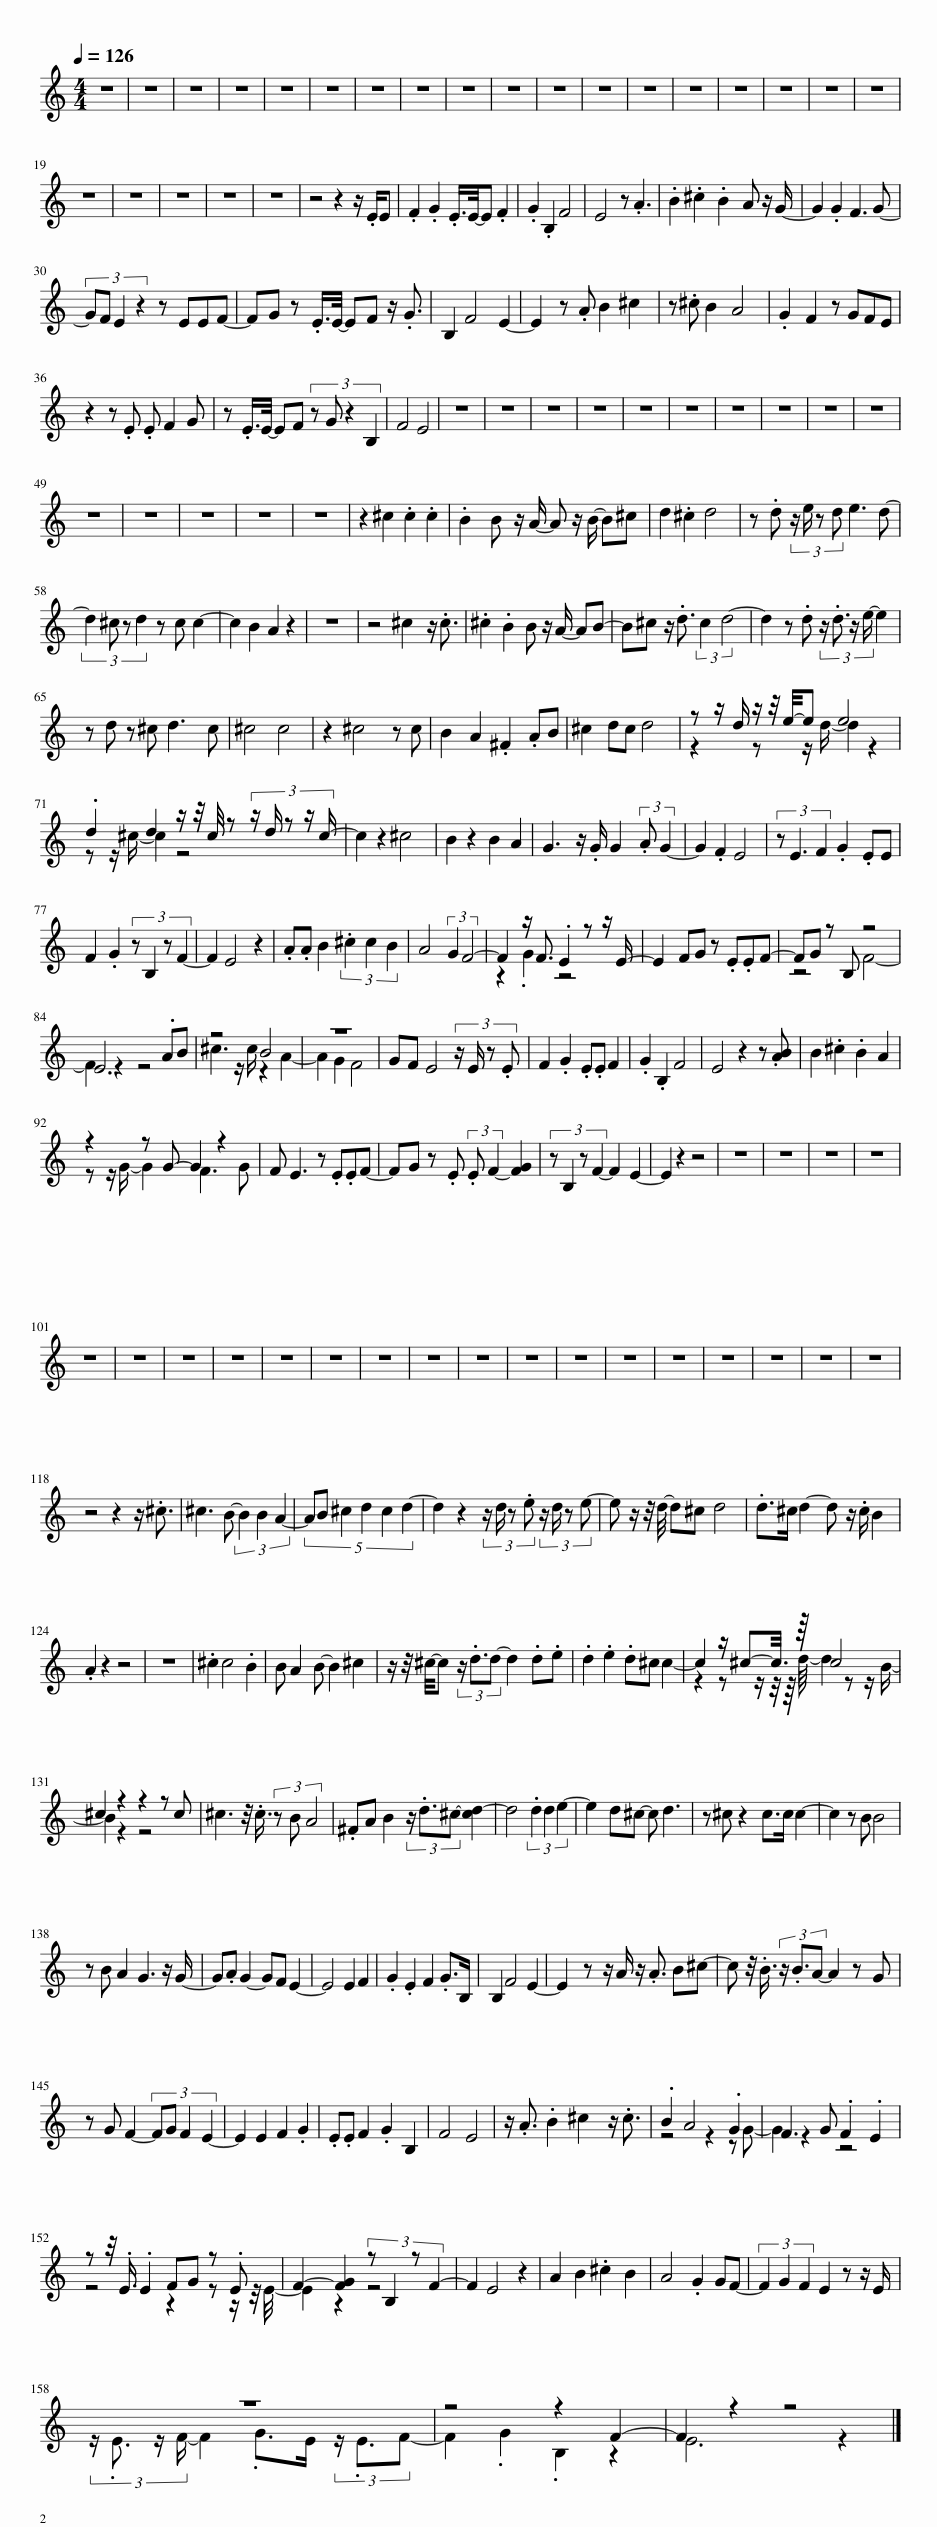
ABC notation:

X:1
%%score ( 1 2 )
L:1/8
Q:1/4=126
M:4/4
I:linebreak $
K:C
V:1 treble
V:2 treble
V:1
 z8 | z8 | z8 | z8 | z8 | %5
 z8 | z8 | z8 | z8 | z8 | %10
 z8 | z8 | z8 | z8 | z8 | %15
 z8 | z8 | z8 |$ z8 | z8 | %20
 z8 | z8 | z8 | z4 z2 z/ .E/E | .F2 .G2 .E/>E/-E .F2 | %25
 .G2 .B,2 F4 | E4 z .A3 | .B2 .^c2 .B2 A z/ G/- | G2 .G2 F3 G- |$ (3:2:4GF E2 z2 z EEF- | %30
 FG z .E/>E/- EF z/ .G3/2 | B,2 F4 E2- | E2 z .A B2 ^c2 | z .^c B2 A4 | .G2 F2 z GFE |$ %35
 z2 z .E .E F2 G | z .E/>E/- EF (3:2:4z G z2 B,2 | F4 E4 | z8 | z8 | %40
 z8 | z8 | z8 | z8 | z8 | %45
 z8 | z8 | z8 |$ z8 | z8 | %50
 z8 | z8 | z8 | z2 ^c2 .c2 .c2 | .B2 B z/ A/- A z/ B/- B^c | %55
 d2 .^c2 d4 | z .d (3:2:4z/ e/ z d e3 d- |$ (3:2:4d2 ^c z d2 z c c2- | c2 B2 A2 z2 | z8 | %60
 z4 ^c2 z/ .c3/2 | .^c2 .B2 B z/ A/- AB- | B^c z/ .d3/2 (3:2:2c2 d4- | d2 z .d (3:2:4z/ .d3/2 z/ e/- e2 |$ z d z ^c d3 c | %65
 ^c4 c4 | z2 ^c4 z c | B2 A2 .^F2 .AB | ^c2 dc d4 | z z/ d/ z/ z/4 e/4-e e4 |$ %70
 .d2 d2 z/ z/4 ^c/4 z (3:2:5z/ d/ z z/ c/- | c2 z2 ^c4 | B2 z2 B2 A2 | G3 z/ .G/ G2 (3:2:2.A G2- | G2 .F2 E4 | %75
 (3z E3 F2 .G2 .EE |$ F2 .G2 (3:2:4z B,2 z F2- | F2 E4 z2 | .A.A B2 (3.^c2 c2 B2 | A4 (3:2:2G2 F4- | %80
 F2 z/ F3/2 .E2 z z/ E/- | E2 FG z .E.EF- | FG z B, z4 |$ E6 .AB | z4 B4 | %85
 z8 | GF E4 (3:2:4z/ E/ z .E | F2 .G2 .E.E F2 | .G2 .B,2 F4 | E4 z2 z .[AB] | %90
 B2 .^c2 .B2 A2 |$ z2 z G- G2 z2 | F E3 z .E.EF- | FG z .E (3:2:2.E F2- [FG]2 | (3:2:4z B,2 z F2- F2 E2- | %95
 E2 z2 z4 | z8 | z8 | z8 | z8 |$ %100
 z8 | z8 | z8 | z8 | z8 | %105
 z8 | z8 | z8 | z8 | z8 | %110
 z8 | z8 | z8 | z8 | z8 | %115
 z8 | z8 |$ z4 z2 z/ .^c3/2 | ^c3 B- (3B2 B2 A2- | (5:4:6AB ^c2 d2 c2 d2- | %120
 d2 z2 (3:2:4z/ d/ z .e (3:2:4z/ d/ z e- | e z/ z/4 d/4- d^c d4 | .d>^c d2- d z/ .c/ B2 |$ .A2 z2 z4 | z8 | %125
 .^c2 c4 .B2 | B A2 B- B2 ^c2 | z/ z/4 ^c/4-c (3z/ .d3/2d- d2 .d.e | .d2 .e2 .d^c c2- | c2 z/ ^c-c3/8 z/8 c4 |$ %130
 ^c2 z2 z2 z c | ^c3 z/4 .c3/4 (3z B A4 | .^FA B2 (3z/ .d3/2^c- [cd-]2 | d4 (3.d2 d2 e2- | e2 d^c- c d3 | %135
 z ^c z2 c>c c2- | c2 z B B4 |$ z B A2 G3 z/ G/- | G.A G2- GF E2- | E4 E2 F2 | %140
 .G2 .E2 F2 .G>B, | B,2 F4 E2- | E2 z z/ A/ z/ .A3/2 B^c- | c z/4 .B3/4 (3z/ .B3/2A- A2 z G |$ z G F2- (3:2:4FG F2 E2- | %145
 E2 E2 F2 .G2 | .E.E F2 .G2 B,2 | F4 E4 | z/ .A3/2 .B2 ^c2 z/ .c3/2 | .B2 A4 .G2 | %150
 F3 G .F2 .E2 |$ z z/4 .E3/4 .E2 FG z .E | F2- [FG]2 (3:2:4z B,2 z F2- | F2 E4 z2 | A2 B2 .^c2 B2 | %155
 A4 .G2 GF- | (3F2 G2 F2 E2 z z/ E/ |$ z8 | z4 z2 F2- | F2 z2 z4 |] %160
V:2
 x8 | x8 | x8 | x8 | x8 | %5
 x8 | x8 | x8 | x8 | x8 | %10
 x8 | x8 | x8 | x8 | x8 | %15
 x8 | x8 | x8 |$ x8 | x8 | %20
 x8 | x8 | x8 | x8 | x8 | %25
 x8 | x8 | x8 | x8 |$ x8 | %30
 x8 | x8 | x8 | x8 | x8 |$ %35
 x8 | x8 | x8 | x8 | x8 | %40
 x8 | x8 | x8 | x8 | x8 | %45
 x8 | x8 | x8 |$ x8 | x8 | %50
 x8 | x8 | x8 | x8 | x8 | %55
 x8 | x8 |$ x8 | x8 | x8 | %60
 x8 | x8 | x8 | x8 |$ x8 | %65
 x8 | x8 | x8 | x8 | z2 z z/ d/- d2 z2 |$ %70
 z z/ ^c/- c2 z4 | x8 | x8 | x8 | x8 | %75
 x8 |$ x8 | x8 | x8 | x8 | %80
 z2 .G2 z4 | x8 | z4 F4- |$ F2 z2 z4 | ^c3 z/ c/ z2 A2- | %85
 A2 G2 F4 | x8 | x8 | x8 | x8 | %90
 x8 |$ z z/ G/- G2 F3 G | x8 | x8 | x8 | %95
 x8 | x8 | x8 | x8 | x8 |$ %100
 x8 | x8 | x8 | x8 | x8 | %105
 x8 | x8 | x8 | x8 | x8 | %110
 x8 | x8 | x8 | x8 | x8 | %115
 x8 | x8 |$ x8 | x8 | x8 | %120
 x8 | x8 | x8 |$ x8 | x8 | %125
 x8 | x8 | x8 | x8 | z2 z z/ z/4 z/8 d/8- d2 z z/ B/- |$ %130
 B2 z2 z4 | x8 | x8 | x8 | x8 | %135
 x8 | x8 |$ x8 | x8 | x8 | %140
 x8 | x8 | x8 | x8 |$ x8 | %145
 x8 | x8 | x8 | x8 | z4 z2 z G- | %150
 G2 z2 z4 |$ z4 z2 z z/ z/4 E/4- | E2 z2 z4 | x8 | x8 | %155
 x8 | x8 |$ (3:2:4z/ .E3/2 z/ F/- F2 .G>E (3z/ .E3/2F- | F2 .G2 .B,2 z2 | E6 z2 |] %160
